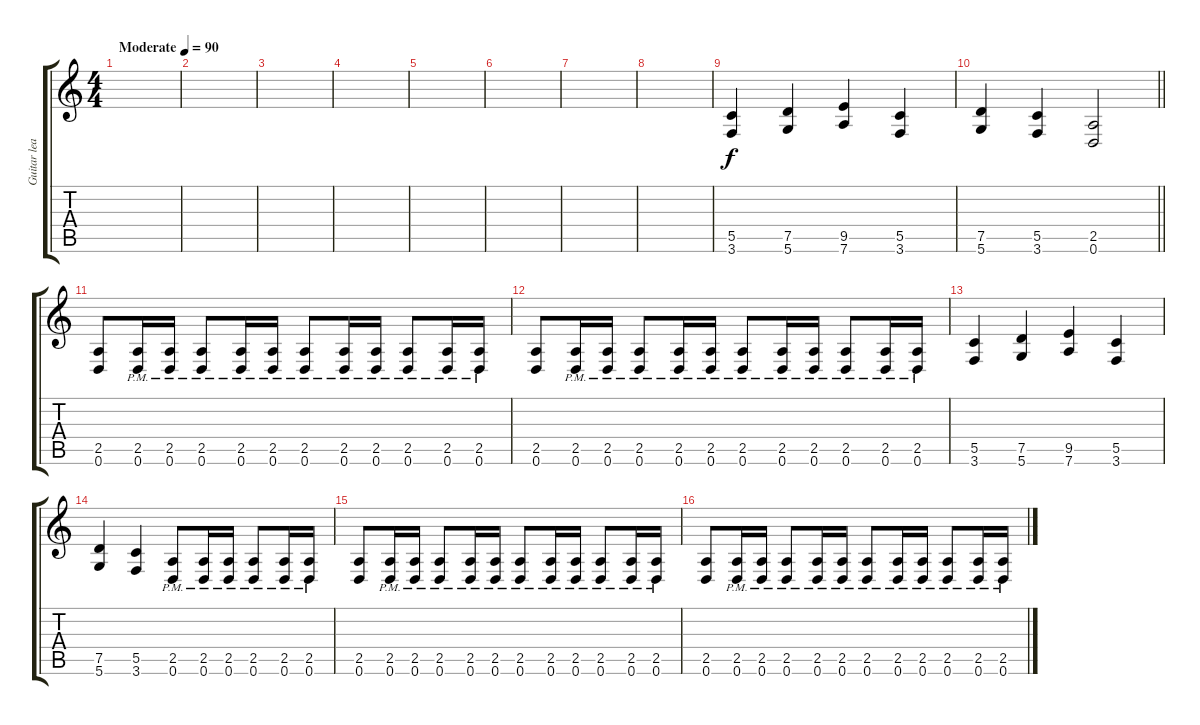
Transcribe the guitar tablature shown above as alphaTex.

\track ("Guitar lead" "Guitar lea") {instrument overdrivenguitar}
\staff {score tabs}
\tuning (D4 A3 F3 C3 G2 D2) {hide}
\ts (4 4)
\tempo (90 "Moderate")
\clef g2
\ks c
|
|
|
|
|
|
|
|
(5.5 3.6).4 (7.5 5.6).4 (9.5 7.6).4 (5.5 3.6).4 |
\barLineRight lightlight
(7.5 5.6).4 (5.5 3.6).4 (2.5 0.6).2 |
\section ("" "")
(2.5 0.6).8 (2.5{pm} 0.6{pm}).16 (2.5{pm} 0.6{pm}).16 (2.5{pm} 0.6{pm}).8 (2.5{pm} 0.6{pm}).16 (2.5{pm} 0.6{pm}).16 (2.5{pm} 0.6{pm}).8 (2.5{pm} 0.6{pm}).16 (2.5{pm} 0.6{pm}).16 (2.5{pm} 0.6{pm}).8 (2.5{pm} 0.6{pm}).16 (2.5{pm} 0.6{pm}).16 |
(2.5 0.6).8 (2.5{pm} 0.6{pm}).16 (2.5{pm} 0.6{pm}).16 (2.5{pm} 0.6{pm}).8 (2.5{pm} 0.6{pm}).16 (2.5{pm} 0.6{pm}).16 (2.5{pm} 0.6{pm}).8 (2.5{pm} 0.6{pm}).16 (2.5{pm} 0.6{pm}).16 (2.5{pm} 0.6{pm}).8 (2.5{pm} 0.6{pm}).16 (2.5{pm} 0.6{pm}).16 |
(5.5 3.6).4 (7.5 5.6).4 (9.5 7.6).4 (5.5 3.6).4 |
(7.5 5.6).4 (5.5 3.6).4 (2.5{pm} 0.6{pm}).8 (2.5{pm} 0.6{pm}).16 (2.5{pm} 0.6{pm}).16 (2.5{pm} 0.6{pm}).8 (2.5{pm} 0.6{pm}).16 (2.5{pm} 0.6{pm}).16 |
(2.5 0.6).8 (2.5{pm} 0.6{pm}).16 (2.5{pm} 0.6{pm}).16 (2.5{pm} 0.6{pm}).8 (2.5{pm} 0.6{pm}).16 (2.5{pm} 0.6{pm}).16 (2.5{pm} 0.6{pm}).8 (2.5{pm} 0.6{pm}).16 (2.5{pm} 0.6{pm}).16 (2.5{pm} 0.6{pm}).8 (2.5{pm} 0.6{pm}).16 (2.5{pm} 0.6{pm}).16 |
(2.5 0.6).8 (2.5{pm} 0.6{pm}).16 (2.5{pm} 0.6{pm}).16 (2.5{pm} 0.6{pm}).8 (2.5{pm} 0.6{pm}).16 (2.5{pm} 0.6{pm}).16 (2.5{pm} 0.6{pm}).8 (2.5{pm} 0.6{pm}).16 (2.5{pm} 0.6{pm}).16 (2.5{pm} 0.6{pm}).8 (2.5{pm} 0.6{pm}).16 (2.5{pm} 0.6{pm}).16
